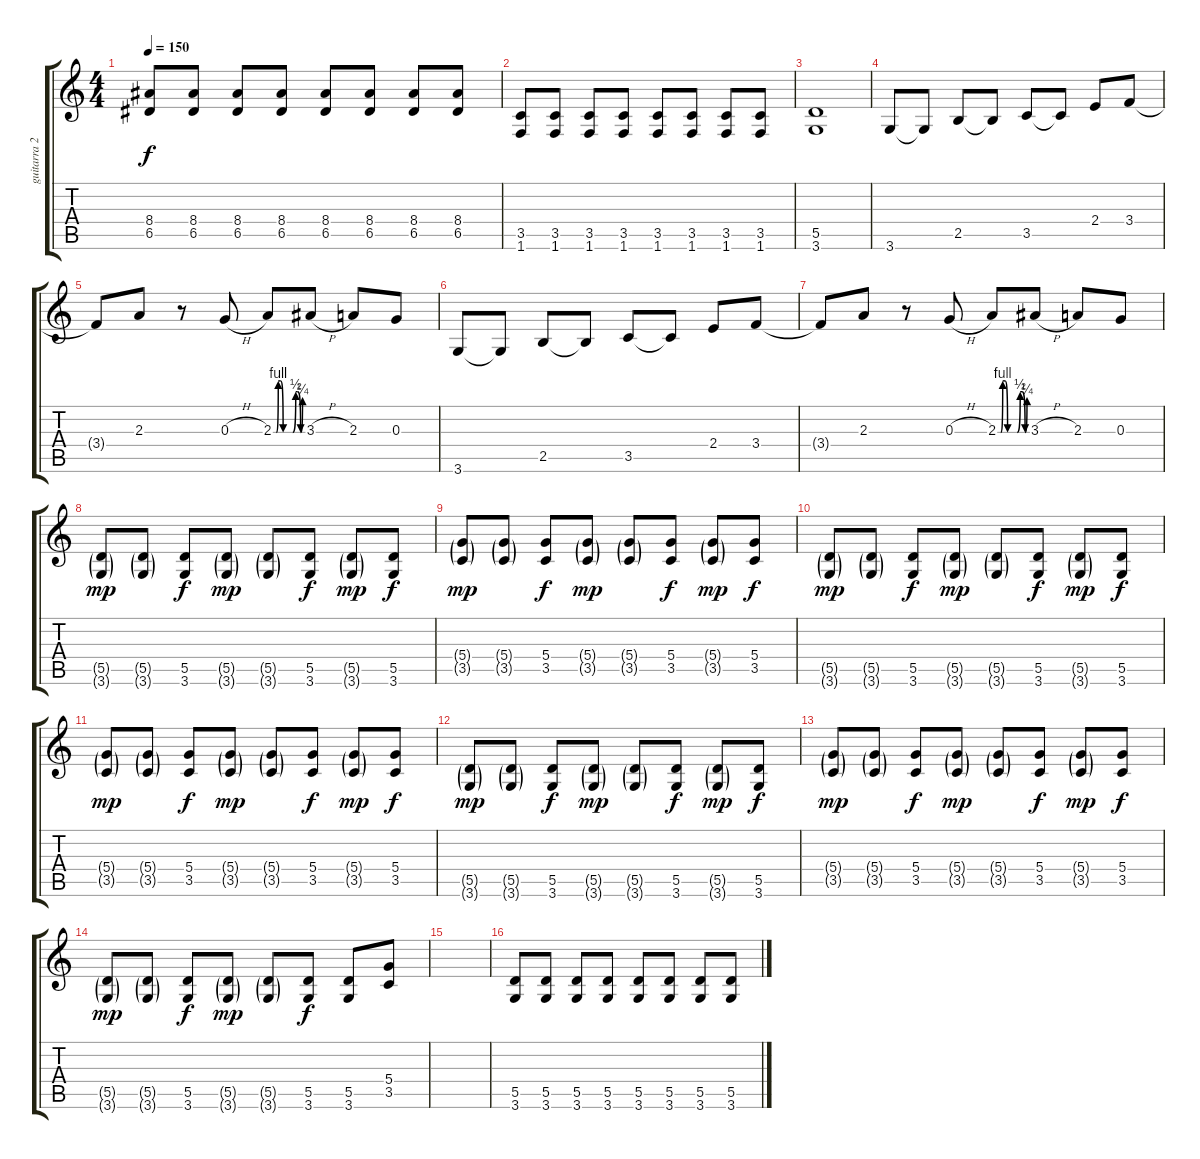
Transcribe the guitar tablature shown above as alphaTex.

\track ("guitarra 2" "guitarra 2") {instrument overdrivenguitar}
\staff {score tabs}
\tuning (E4 B3 G3 D3 A2 E2) {hide}
\ts (4 4)
\tempo 150
\clef g2
\ks c
(8.4 6.5).8{dy f} (8.4 6.5).8 (8.4 6.5).8 (8.4 6.5).8 (8.4 6.5).8 (8.4 6.5).8 (8.4 6.5).8 (8.4 6.5).8 |
(3.5 1.6).8 (3.5 1.6).8 (3.5 1.6).8 (3.5 1.6).8 (3.5 1.6).8 (3.5 1.6).8 (3.5 1.6).8 (3.5 1.6).8 |
(5.5 3.6).1 |
3.6.8 3.6{t}.8 2.5.8 2.5{t}.8 3.5.8 3.5{t}.8 2.4.8 3.4.8 |
3.4{t}.8 2.3.8 r.8 0.3{h}.8 2.3{be (custom 0 0 6 0 10 4 15 4 20 0 22 0 25 0 30 0 35 0 40 0 46 2 50 2 56 0 60 1)}.8 3.3{h}.8 2.3.8 0.3.8 |
3.6.8 3.6{t}.8 2.5.8 2.5{t}.8 3.5.8 3.5{t}.8 2.4.8 3.4.8 |
3.4{t}.8 2.3.8 r.8 0.3{h}.8 2.3{be (custom 0 0 6 0 10 4 15 4 20 0 22 0 25 0 30 0 35 0 40 0 46 2 50 2 56 0 60 1)}.8 3.3{h}.8 2.3.8 0.3.8 |
(5.5{g} 3.6{g}).8{dy mp} (5.5{g} 3.6{g}).8 (5.5 3.6).8{dy f} (5.5{g} 3.6{g}).8{dy mp} (5.5{g} 3.6{g}).8 (5.5 3.6).8{dy f} (5.5{g} 3.6{g}).8{dy mp} (5.5 3.6).8{dy f} |
(5.4{g} 3.5{g}).8{dy mp} (5.4{g} 3.5{g}).8 (5.4 3.5).8{dy f} (5.4{g} 3.5{g}).8{dy mp} (5.4{g} 3.5{g}).8 (5.4 3.5).8{dy f} (5.4{g} 3.5{g}).8{dy mp} (5.4 3.5).8{dy f} |
(5.5{g} 3.6{g}).8{dy mp} (5.5{g} 3.6{g}).8 (5.5 3.6).8{dy f} (5.5{g} 3.6{g}).8{dy mp} (5.5{g} 3.6{g}).8 (5.5 3.6).8{dy f} (5.5{g} 3.6{g}).8{dy mp} (5.5 3.6).8{dy f} |
(5.4{g} 3.5{g}).8{dy mp} (5.4{g} 3.5{g}).8 (5.4 3.5).8{dy f} (5.4{g} 3.5{g}).8{dy mp} (5.4{g} 3.5{g}).8 (5.4 3.5).8{dy f} (5.4{g} 3.5{g}).8{dy mp} (5.4 3.5).8{dy f} |
(5.5{g} 3.6{g}).8{dy mp} (5.5{g} 3.6{g}).8 (5.5 3.6).8{dy f} (5.5{g} 3.6{g}).8{dy mp} (5.5{g} 3.6{g}).8 (5.5 3.6).8{dy f} (5.5{g} 3.6{g}).8{dy mp} (5.5 3.6).8{dy f} |
(5.4{g} 3.5{g}).8{dy mp} (5.4{g} 3.5{g}).8 (5.4 3.5).8{dy f} (5.4{g} 3.5{g}).8{dy mp} (5.4{g} 3.5{g}).8 (5.4 3.5).8{dy f} (5.4{g} 3.5{g}).8{dy mp} (5.4 3.5).8{dy f} |
(5.5{g} 3.6{g}).8{dy mp} (5.5{g} 3.6{g}).8 (5.5 3.6).8{dy f} (5.5{g} 3.6{g}).8{dy mp} (5.5{g} 3.6{g}).8 (5.5 3.6).8{dy f} (5.5 3.6).8 (5.4 3.5).8 |
|
(5.5 3.6).8 (5.5 3.6).8 (5.5 3.6).8 (5.5 3.6).8 (5.5 3.6).8 (5.5 3.6).8 (5.5 3.6).8 (5.5 3.6).8
